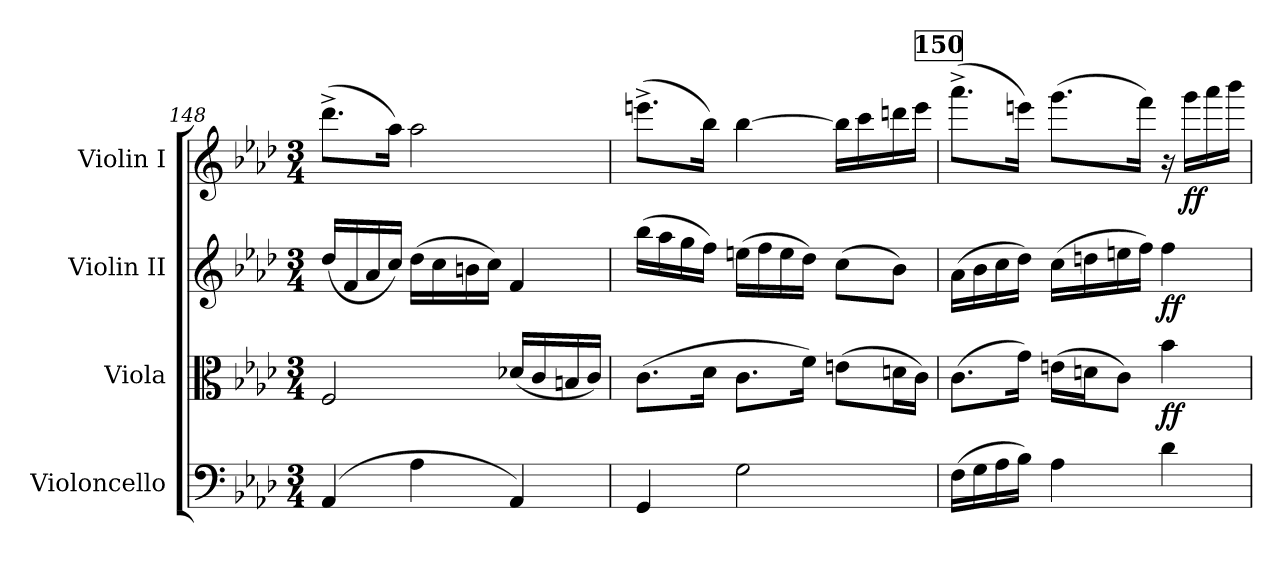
**kern	**kern	**dynam	**kern	**dynam	**kern	**dynam
*part4	*part3	*part3	*part2	*part2	*part1	*part1
*staff4	*staff3	*staff3	*staff2	*staff2	*staff1	*staff1
*I"Violoncello	*I"Viola	*	*I"Violin II	*	*I"Violin I	*
*I'Vc	*I'Vla	*	*I'Vln	*	*I'Vln	*
*clefF4	*clefC3	*	*clefG2	*	*clefG2	*
*k[b-e-a-d-]	*k[b-e-a-d-]	*	*k[b-e-a-d-]	*	*k[b-e-a-d-]	*
*M3/4	*M3/4	*	*M3/4	*	*M3/4	*
=148	=148	=148	=148	=148	=148	=148
(>4AA-/	2F/	.	(<16dd-/LL	.	(>8.ddd-^\L	.
.	.	.	16f/	.	.	.
.	.	.	16a-/	.	.	.
.	.	.	16cc/JJ)	.	16aa-\Jk)	.
4A-\	.	.	(>16dd-\LL	.	2aa-\	.
.	.	.	16cc\	.	.	.
.	.	.	16bn\	.	.	.
.	.	.	16cc\JJ)	.	.	.
4AA-/)	(<16d-X/LL	.	4f/	.	.	.
.	16c/	.	.	.	.	.
.	16Bn/	.	.	.	.	.
.	16c/JJ)	.	.	.	.	.
=149	=149	=149	=149	=149	=149	=149
4GG/	(>8.c\L	.	(>16bb-\LL	.	(>8.eeen^\L	.
.	.	.	16aa-\	.	.	.
.	.	.	16gg\	.	.	.
.	16d-\Jk	.	16ff\JJ)	.	16bb-\Jk)	.
2G\	8.c\L	.	(>16een\LL	.	[4bb-\	.
.	.	.	16ff\	.	.	.
.	.	.	16ee\	.	.	.
.	16f\Jk)	.	16dd-\JJ)	.	.	.
.	(>8en\L	.	(>8cc\L	.	16bb-\LL]	.
.	.	.	.	.	16ccc\	.
.	16dn\L	.	8b-\J)	.	16dddn\	.
.	16c\JJ)	.	.	.	16eee\JJ	.
!!LO:REH:place=s1:a:B:fs=14:t=150
=150	=150	=150	=150	=150	=150	=150
(>16F\LL	(>8.c\L	.	(>16a-\LL	.	(>8.aaa-^\L	.
16G\	.	.	16b-\	.	.	.
16A-\	.	.	16cc\	.	.	.
16B-\JJ)	16g\Jk)	.	16dd-\JJ)	.	16eeen\Jk)	.
4A-\	(>16en\LL	.	(>16cc\LL	.	(>8.ggg\L	.
.	16dn\J	.	16ddn\	.	.	.
.	8c\J)	.	16een\	.	.	.
.	.	.	16ff\JJ)	.	16fff\Jk)	.
!	!	!LO:DY:b	!	!LO:DY:b	!	!
4d-\	4b-\	ff	4ff\	ff	16r	.
!	!	!	!	!	!	!LO:DY:b
.	.	.	.	.	16ggg\LL	ff
.	.	.	.	.	16aaa-\	.
.	.	.	.	.	16bbb-\JJ	.
=	=	=	=	=	=	=
*-	*-	*-	*-	*-	*-	*-
